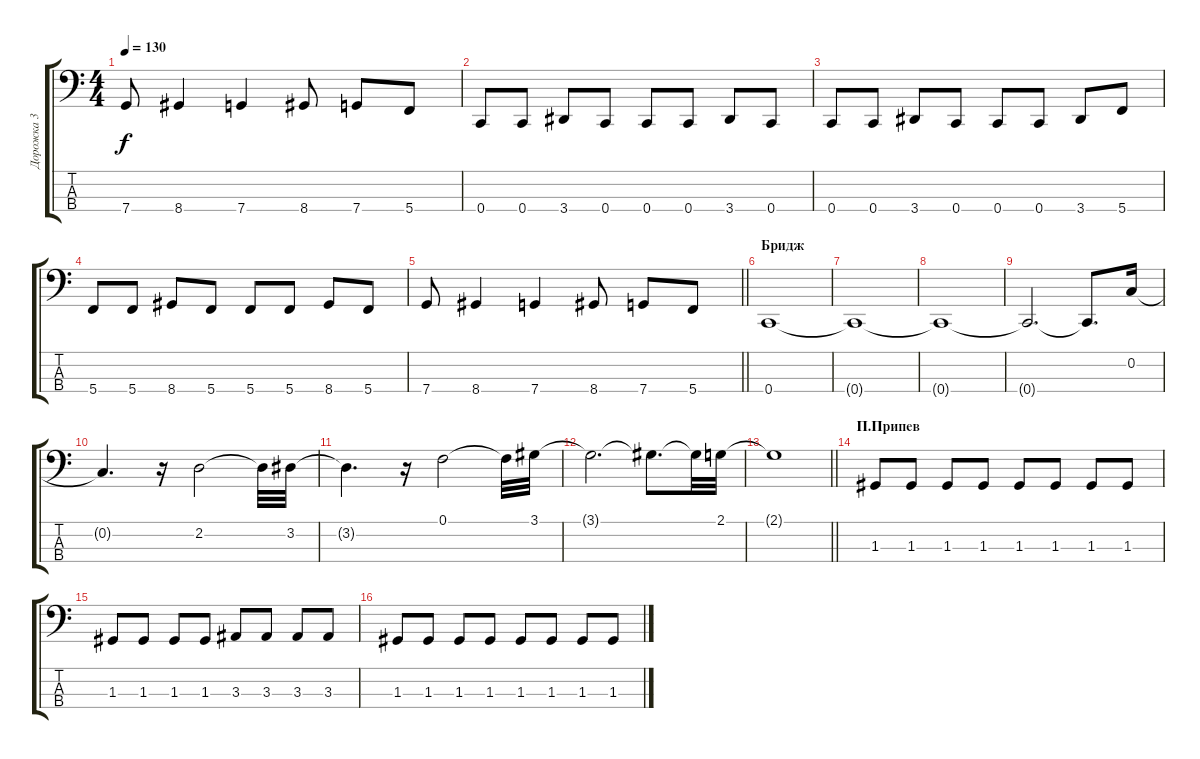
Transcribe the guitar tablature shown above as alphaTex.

\track ("Дорожка 3" "Дорожка 3") {instrument electricbassfinger}
\staff {score tabs}
\tuning (F2 C2 G1 C1) {hide}
\ts (4 4)
\tempo 130
\clef f4
\ks c
7.4.8{dy f} 8.4.4 7.4.4 8.4.8 7.4.8 5.4.8 |
0.4.8 0.4.8 3.4.8 0.4.8 0.4.8 0.4.8 3.4.8 0.4.8 |
0.4.8 0.4.8 3.4.8 0.4.8 0.4.8 0.4.8 3.4.8 5.4.8 |
5.4.8 5.4.8 8.4.8 5.4.8 5.4.8 5.4.8 8.4.8 5.4.8 |
\barLineRight lightlight
7.4.8 8.4.4 7.4.4 8.4.8 7.4.8 5.4.8 |
\section ("" "Бридж")
0.4.1 |
0.4{t}.1 |
0.4{t}.1 |
0.4{t}.2{d} 0.4{t}.8{d} 0.2.16 |
0.2{t}.4{d} r.16 2.2.2 2.2{t}.32 3.2.32 |
3.2{t}.4{d} r.16 0.1.2 0.1{t}.32 3.1.32 |
3.1{t}.2{d} 3.1{t}.8{d} 3.1{t}.32 2.1.32 |
\barLineRight lightlight
2.1{t}.1 |
\section ("" "П.Припев")
1.3.8 1.3.8 1.3.8 1.3.8 1.3.8 1.3.8 1.3.8 1.3.8 |
1.3.8 1.3.8 1.3.8 1.3.8 3.3.8 3.3.8 3.3.8 3.3.8 |
1.3.8 1.3.8 1.3.8 1.3.8 1.3.8 1.3.8 1.3.8 1.3.8
